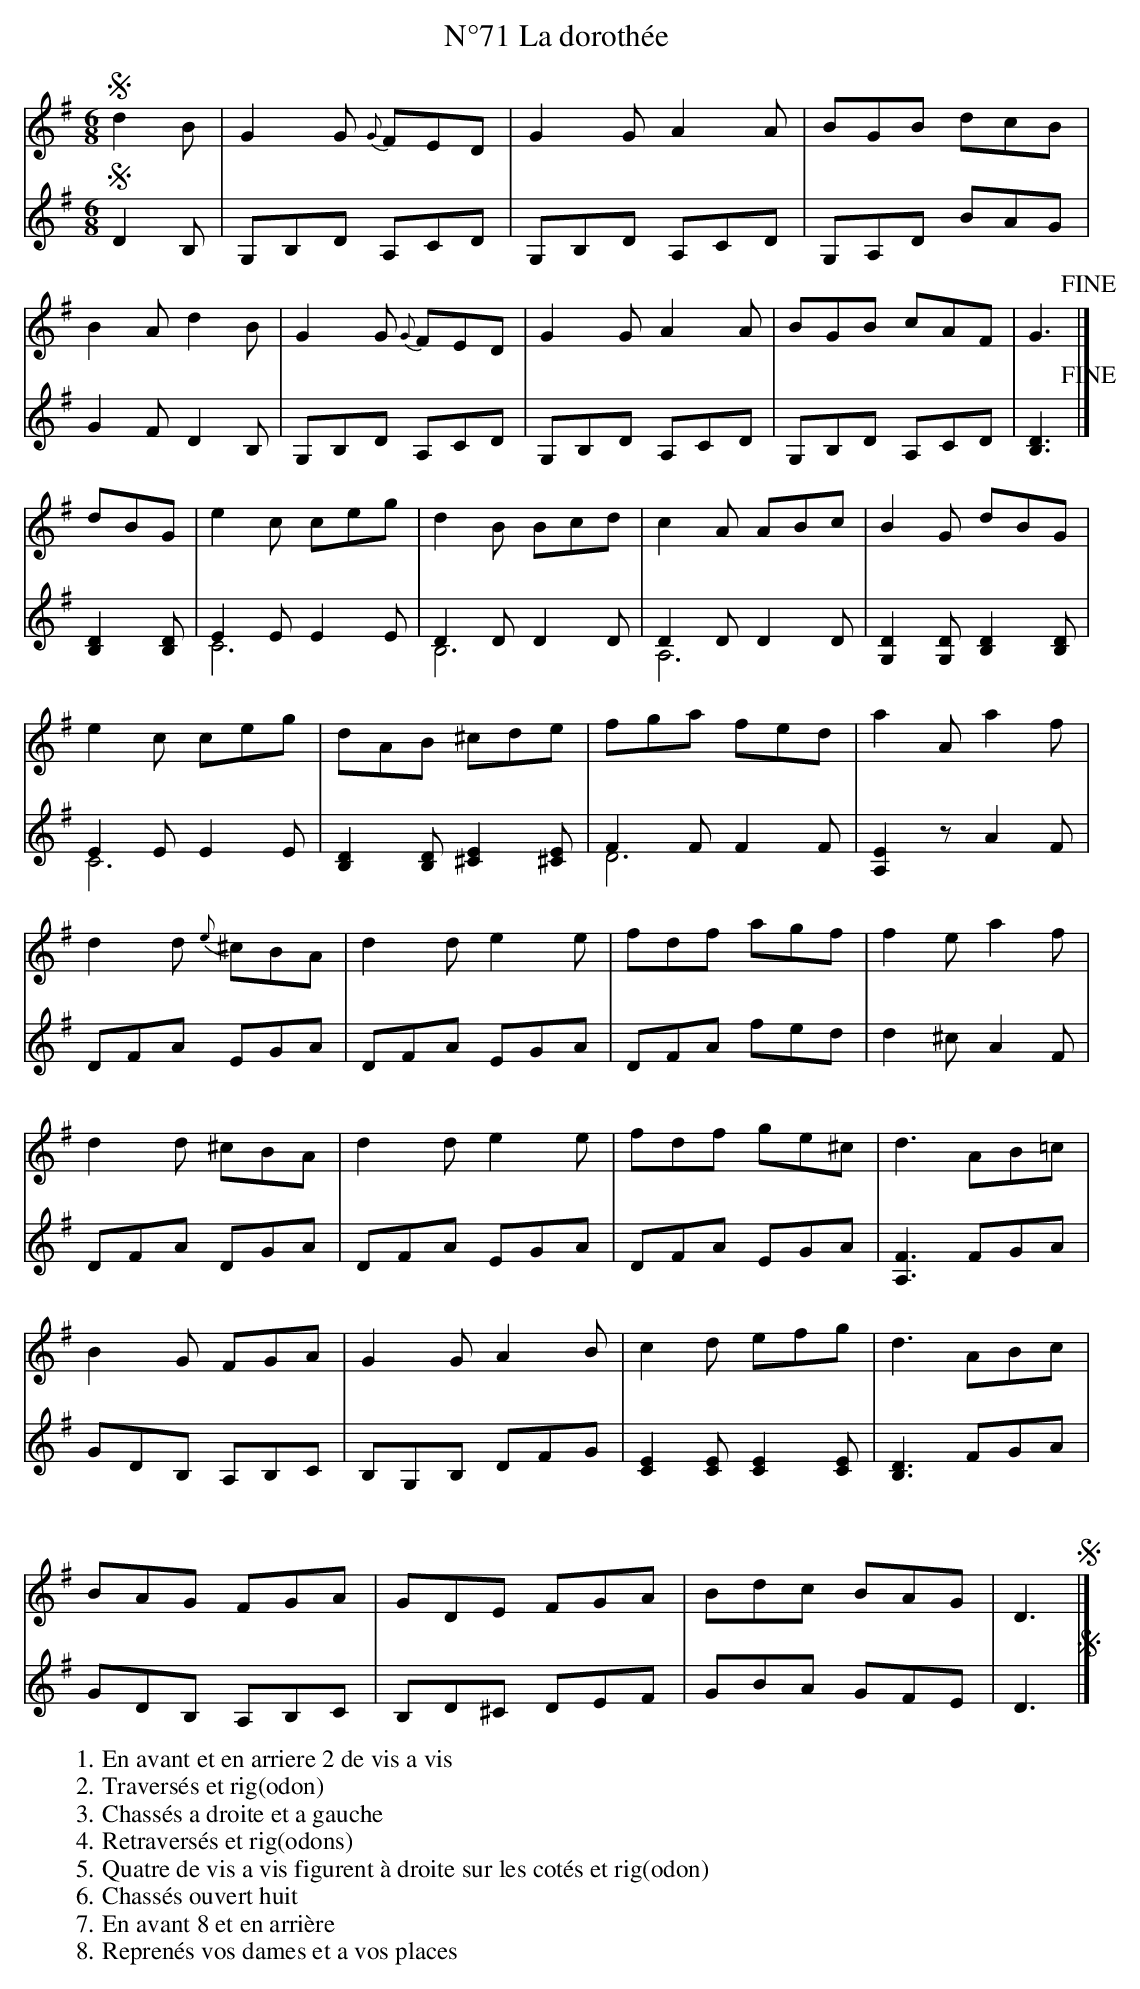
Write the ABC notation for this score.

X:1
T:N°71 La dorothée
M:6/8
K:Gmaj
L:1/8
C:N.J.DELHAISE fils
O:Belgium (Huy)
[V:1]
!segno!d2B|G2G {G}FED|G2G A2A|BGB dcB|
B2A d2B|G2G {G}FED|G2G A2A|BGB cAF|G3!fine!|]
dBG|e2c ceg|d2B Bcd|c2A ABc|B2G dBG|
e2c ceg|dAB ^cde|fga fed|a2A a2f|
d2d {e}^cBA|d2d e2e|fdf agf|f2e a2f|
d2d ^cBA|d2d e2e|fdf ge^c|d3 AB=c|
B2G FGA|G2G A2B|c2d efg|d3 ABc|
BAG FGA|GDE FGA|Bdc BAG|D3!segno!|]
[V:2]
!segno!D2B,|G,B,D A,CD|G,B,D A,CD|G,A,D BAG|G2F D2B,|
G,B,D A,CD|G,B,D A,CD|G,B,D A,CD|[B,D]3!fine!|]
[B,D]2[B,D]|E2E E2E &&C6|D2D D2D &&B,6|D2D D2D &&A,6|
[G,D]2[G,D] [B,D]2[B,D]|E2E E2E &&C6|[B,D]2[B,D] [^CE]2[^CE]|F2F F2F &&D6|
[A,E]2z A2F|DFA EGA|DFA EGA|DFA fed|
d2^c A2F|DFA DGA|DFA EGA|DFA EGA|
[A,F]3 FGA|GDB, A,B,C|B,G,B, DFG|[CE]2[CE] [CE]2[CE]|
[B,D]3 FGA|GDB, A,B,C|B,D^C DEF|GBA GFE|D3!segno!|]
W:1.En avant et en arriere 2 de vis a vis
W:2.Traversés et rig(odon)
W:3.Chassés a droite et a gauche
W:4.Retraversés et rig(odons)
W:5.Quatre de vis a vis figurent à droite sur les cotés et rig(odon)
W:6.Chassés ouvert huit
W:7.En avant 8 et en arrière
W:8.Reprenés vos dames et a vos places
